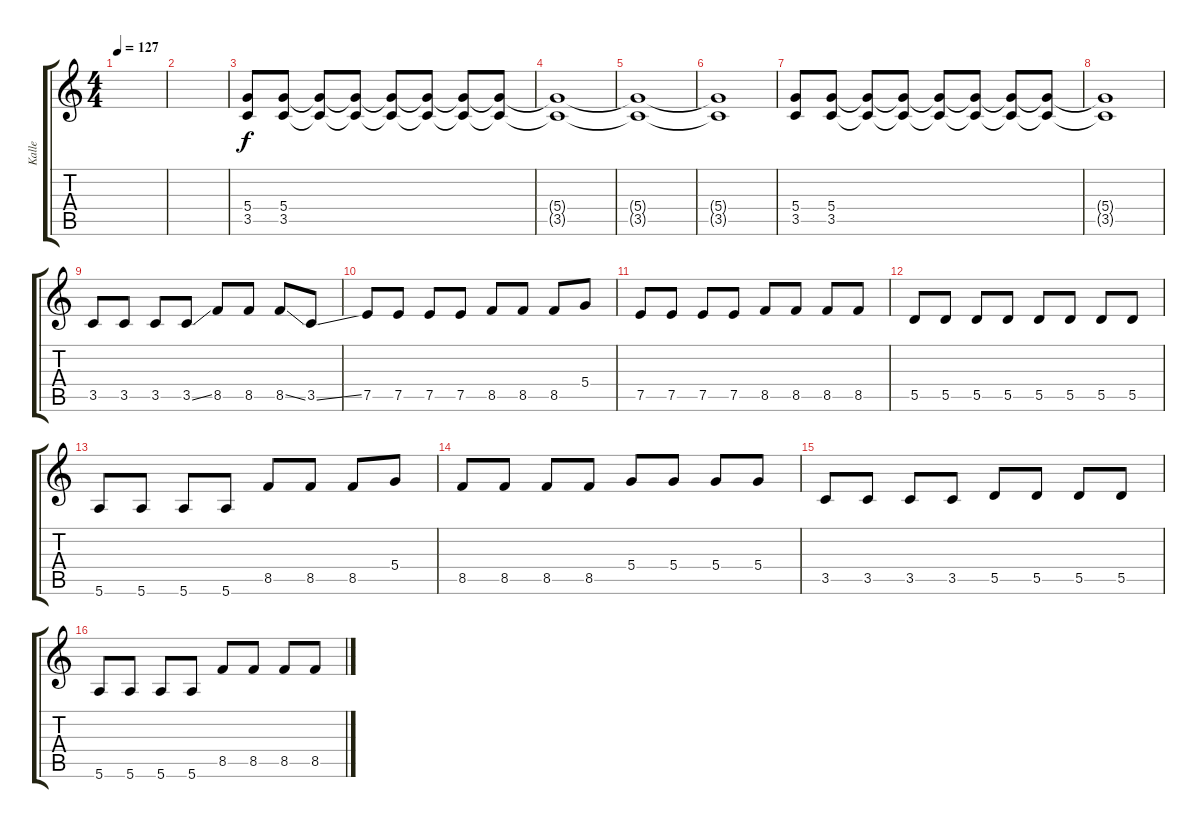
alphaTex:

\track ("Kalle" "Kalle") {instrument distortionguitar}
\staff {score tabs}
\tuning (E4 B3 G3 D3 A2 E2) {hide}
\ts (4 4)
\tempo 127
\clef g2
\ks c
|
|
(5.4 3.5).8 (5.4 3.5).8 (5.4{t} 3.5{t}).8 (5.4{t} 3.5{t}).8 (5.4{t} 3.5{t}).8 (5.4{t} 3.5{t}).8 (5.4{t} 3.5{t}).8 (5.4{t} 3.5{t}).8 |
(5.4{t} 3.5{t}).1 |
(5.4{t} 3.5{t}).1 |
(5.4{t} 3.5{t}).1 |
(5.4 3.5).8 (5.4 3.5).8 (5.4{t} 3.5{t}).8 (5.4{t} 3.5{t}).8 (5.4{t} 3.5{t}).8 (5.4{t} 3.5{t}).8 (5.4{t} 3.5{t}).8 (5.4{t} 3.5{t}).8 |
(5.4{t} 3.5{t}).1 |
3.5.8 3.5.8 3.5.8 3.5{ss}.8 8.5.8 8.5.8 8.5{ss}.8 3.5{ss}.8 |
7.5.8 7.5.8 7.5.8 7.5.8 8.5.8 8.5.8 8.5.8 5.4.8 |
7.5.8 7.5.8 7.5.8 7.5.8 8.5.8 8.5.8 8.5.8 8.5.8 |
5.5.8 5.5.8 5.5.8 5.5.8 5.5.8 5.5.8 5.5.8 5.5.8 |
5.6.8 5.6.8 5.6.8 5.6.8 8.5.8 8.5.8 8.5.8 5.4.8 |
8.5.8 8.5.8 8.5.8 8.5.8 5.4.8 5.4.8 5.4.8 5.4.8 |
3.5.8 3.5.8 3.5.8 3.5.8 5.5.8 5.5.8 5.5.8 5.5.8 |
5.6.8 5.6.8 5.6.8 5.6.8 8.5.8 8.5.8 8.5.8 8.5.8
